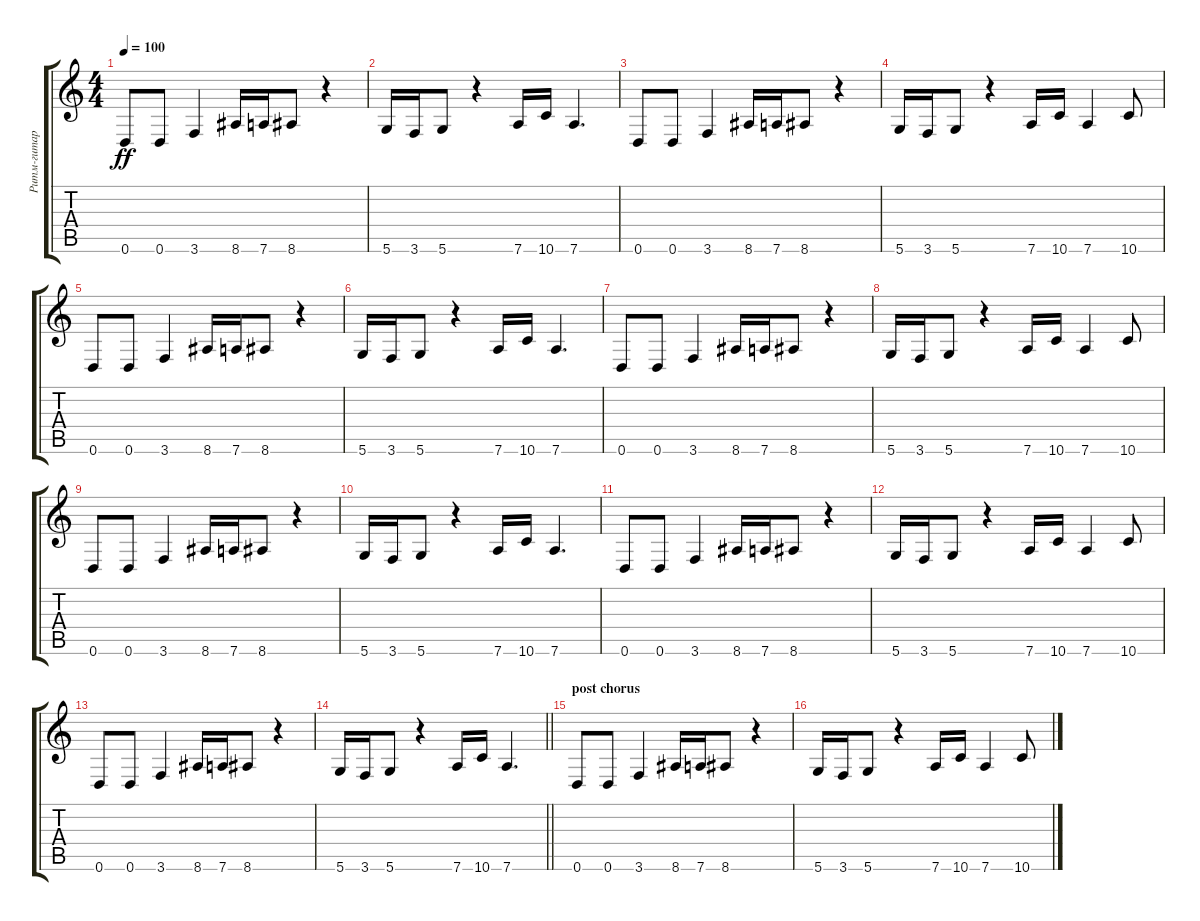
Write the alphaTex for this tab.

\track ("Ритм-гитара (Правая) " "Ритм-гитар") {instrument distortionguitar}
\staff {score tabs}
\tuning (D4 B3 G3 D3 A2 D2) {hide}
\ts (4 4)
\tempo 100
\clef g2
\ks c
0.6.8{dy ff} 0.6.8 3.6.4 8.6.16 7.6.16 8.6.8 r.4 |
5.6.16 3.6.16 5.6.8 r.4 7.6.16 10.6.16 7.6.4{d} |
0.6.8 0.6.8 3.6.4 8.6.16 7.6.16 8.6.8 r.4 |
5.6.16 3.6.16 5.6.8 r.4 7.6.16 10.6.16 7.6.4 10.6.8 |
0.6.8 0.6.8 3.6.4 8.6.16 7.6.16 8.6.8 r.4 |
5.6.16 3.6.16 5.6.8 r.4 7.6.16 10.6.16 7.6.4{d} |
0.6.8 0.6.8 3.6.4 8.6.16 7.6.16 8.6.8 r.4 |
5.6.16 3.6.16 5.6.8 r.4 7.6.16 10.6.16 7.6.4 10.6.8 |
0.6.8 0.6.8 3.6.4 8.6.16 7.6.16 8.6.8 r.4 |
5.6.16 3.6.16 5.6.8 r.4 7.6.16 10.6.16 7.6.4{d} |
0.6.8 0.6.8 3.6.4 8.6.16 7.6.16 8.6.8 r.4 |
5.6.16 3.6.16 5.6.8 r.4 7.6.16 10.6.16 7.6.4 10.6.8 |
0.6.8 0.6.8 3.6.4 8.6.16 7.6.16 8.6.8 r.4 |
\barLineRight lightlight
5.6.16 3.6.16 5.6.8 r.4 7.6.16 10.6.16 7.6.4{d} |
\section ("" "post chorus")
0.6.8 0.6.8 3.6.4 8.6.16 7.6.16 8.6.8 r.4 |
5.6.16 3.6.16 5.6.8 r.4 7.6.16 10.6.16 7.6.4 10.6.8
